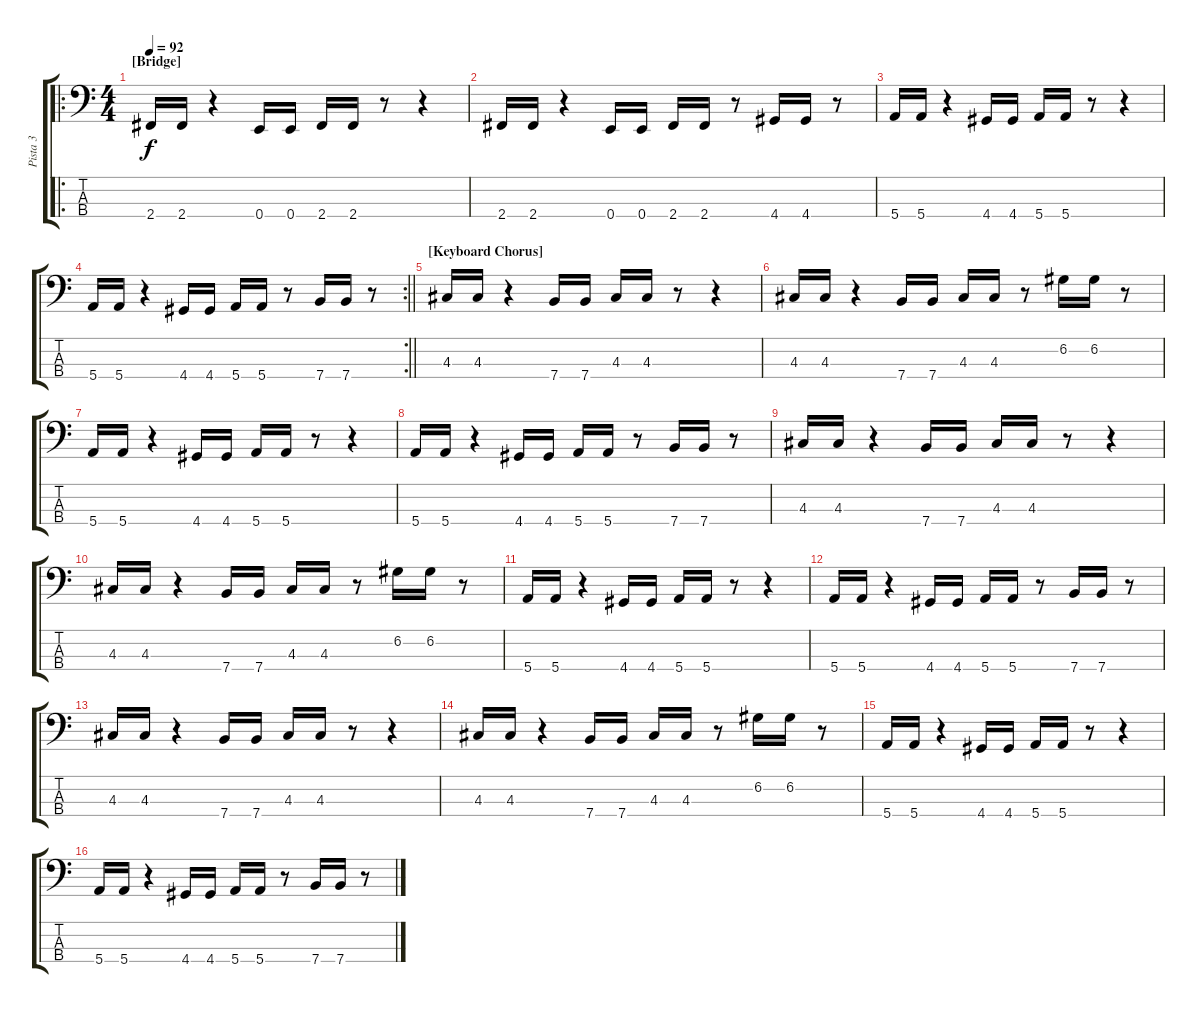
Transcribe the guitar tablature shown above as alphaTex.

\track ("Pista 3" "Pista 3") {instrument electricbassfinger}
\staff {score tabs}
\tuning (G2 D2 A1 E1) {hide}
\ro
\ts (4 4)
\section ("" "[Bridge]")
\tempo 92
\clef f4
\ks c
2.4.16{dy f} 2.4.16 r.4 0.4.16 0.4.16 2.4.16 2.4.16 r.8 r.4 |
2.4.16 2.4.16 r.4 0.4.16 0.4.16 2.4.16 2.4.16 r.8 4.4.16 4.4.16 r.8 |
5.4.16 5.4.16 r.4 4.4.16 4.4.16 5.4.16 5.4.16 r.8 r.4 |
\rc 2
\barLineRight lightlight
5.4.16 5.4.16 r.4 4.4.16 4.4.16 5.4.16 5.4.16 r.8 7.4.16 7.4.16 r.8 |
\section ("" "[Keyboard Chorus]")
4.3.16 4.3.16 r.4 7.4.16 7.4.16 4.3.16 4.3.16 r.8 r.4 |
4.3.16 4.3.16 r.4 7.4.16 7.4.16 4.3.16 4.3.16 r.8 6.2.16 6.2.16 r.8 |
5.4.16 5.4.16 r.4 4.4.16 4.4.16 5.4.16 5.4.16 r.8 r.4 |
5.4.16 5.4.16 r.4 4.4.16 4.4.16 5.4.16 5.4.16 r.8 7.4.16 7.4.16 r.8 |
4.3.16 4.3.16 r.4 7.4.16 7.4.16 4.3.16 4.3.16 r.8 r.4 |
4.3.16 4.3.16 r.4 7.4.16 7.4.16 4.3.16 4.3.16 r.8 6.2.16 6.2.16 r.8 |
5.4.16 5.4.16 r.4 4.4.16 4.4.16 5.4.16 5.4.16 r.8 r.4 |
5.4.16 5.4.16 r.4 4.4.16 4.4.16 5.4.16 5.4.16 r.8 7.4.16 7.4.16 r.8 |
4.3.16 4.3.16 r.4 7.4.16 7.4.16 4.3.16 4.3.16 r.8 r.4 |
4.3.16 4.3.16 r.4 7.4.16 7.4.16 4.3.16 4.3.16 r.8 6.2.16 6.2.16 r.8 |
5.4.16 5.4.16 r.4 4.4.16 4.4.16 5.4.16 5.4.16 r.8 r.4 |
5.4.16 5.4.16 r.4 4.4.16 4.4.16 5.4.16 5.4.16 r.8 7.4.16 7.4.16 r.8
